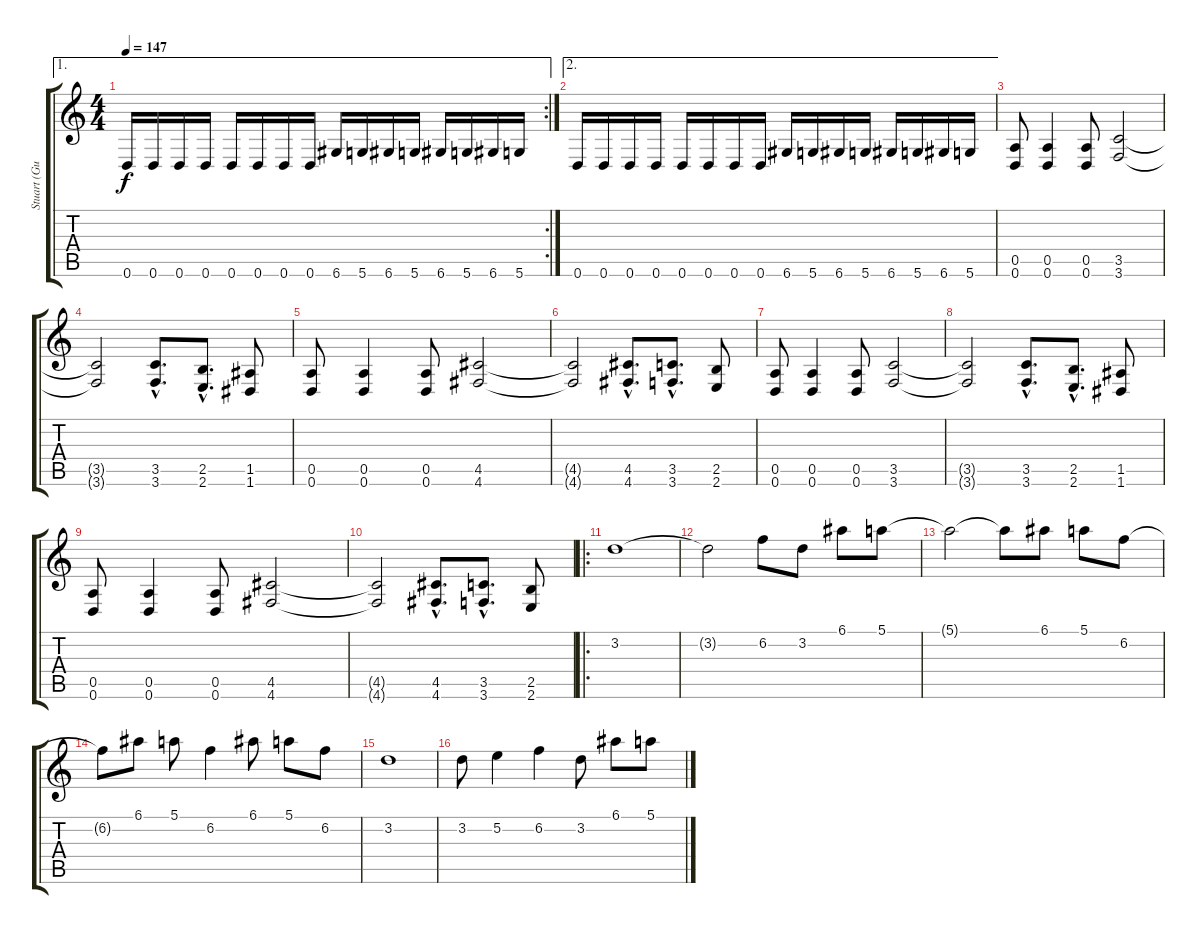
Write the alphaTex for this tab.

\track ("Stuart (Guitar)" "Stuart (Gu") {instrument distortionguitar}
\staff {score tabs}
\tuning (E4 B3 G3 D3 A2 D2) {hide}
\ae 1
\rc 2
\ts (4 4)
\tempo 147
\clef g2
\ks c
0.6.16{dy f} 0.6.16 0.6.16 0.6.16 0.6.16 0.6.16 0.6.16 0.6.16 6.6.16 5.6.16 6.6.16 5.6.16 6.6.16 5.6.16 6.6.16 5.6.16 |
\ae 2
0.6.16 0.6.16 0.6.16 0.6.16 0.6.16 0.6.16 0.6.16 0.6.16 6.6.16 5.6.16 6.6.16 5.6.16 6.6.16 5.6.16 6.6.16 5.6.16 |
(0.5 0.6).8 (0.5 0.6).4 (0.5 0.6).8 (3.5 3.6).2 |
(3.5{t} 3.6{t}).2 (3.5{hac} 3.6{hac}).8{d} (2.5{hac} 2.6{hac}).8{d} (1.5 1.6).8 |
(0.5 0.6).8 (0.5 0.6).4 (0.5 0.6).8 (4.5 4.6).2 |
(4.5{t} 4.6{t}).2 (4.5{hac} 4.6{hac}).8{d} (3.5{hac} 3.6{hac}).8{d} (2.5 2.6).8 |
(0.5 0.6).8 (0.5 0.6).4 (0.5 0.6).8 (3.5 3.6).2 |
(3.5{t} 3.6{t}).2 (3.5{hac} 3.6{hac}).8{d} (2.5{hac} 2.6{hac}).8{d} (1.5 1.6).8 |
(0.5 0.6).8 (0.5 0.6).4 (0.5 0.6).8 (4.5 4.6).2 |
(4.5{t} 4.6{t}).2 (4.5{hac} 4.6{hac}).8{d} (3.5{hac} 3.6{hac}).8{d} (2.5 2.6).8 |
\ro
3.2.1 |
3.2{t}.2 6.2.8 3.2.8 6.1.8 5.1.8 |
5.1{t}.2 5.1{t}.8 6.1.8 5.1.8 6.2.8 |
6.2{t}.8 6.1.8 5.1.8 6.2.4 6.1.8 5.1.8 6.2.8 |
3.2.1 |
3.2.8 5.2.4 6.2.4 3.2.8 6.1.8 5.1.8
